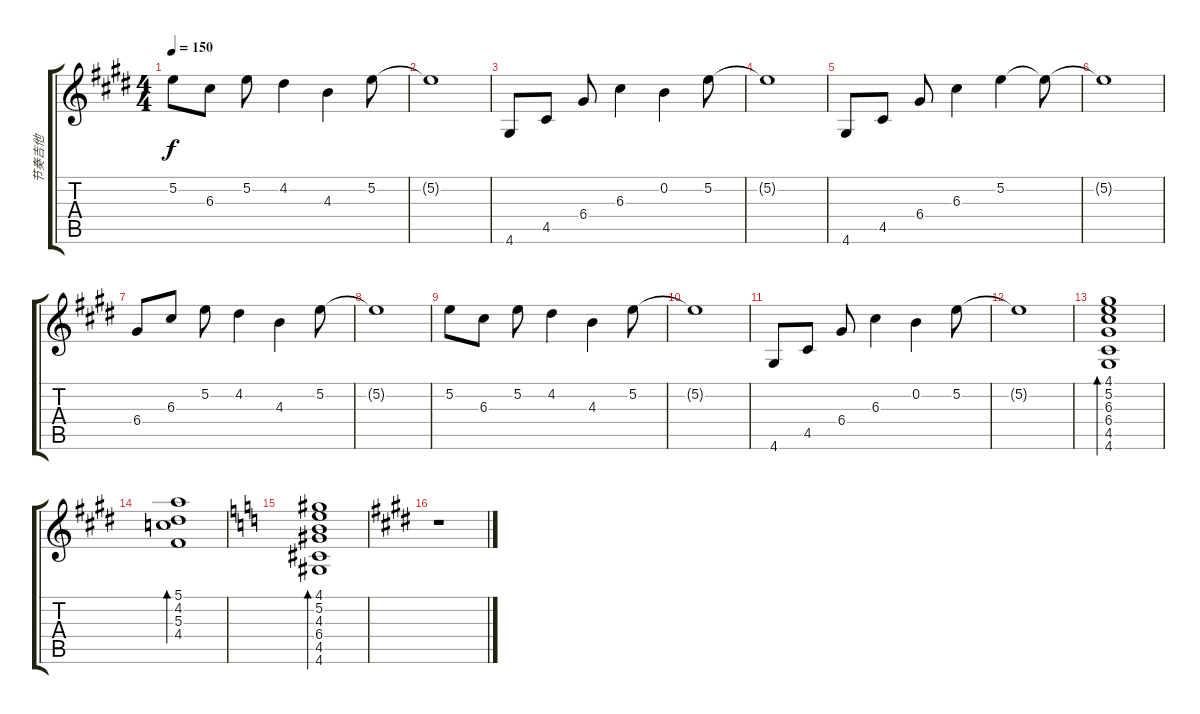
\track ("节奏吉他" "节奏吉他") {instrument electricguitarclean}
\staff {score tabs}
\tuning (E4 B3 G3 D3 A2 E2) {hide}
\ts (4 4)
\tempo 150
\clef g2
\ks e
5.2.8{dy f} 6.3.8 5.2.8 4.2.4 4.3.4 5.2.8 |
5.2{t}.1 |
4.6.8 4.5.8 6.4.8 6.3.4 0.2.4 5.2.8 |
5.2{t}.1 |
4.6.8 4.5.8 6.4.8 6.3.4 5.2.4 5.2{t}.8 |
5.2{t}.1 |
6.4.8 6.3.8 5.2.8 4.2.4 4.3.4 5.2.8 |
5.2{t}.1 |
5.2.8 6.3.8 5.2.8 4.2.4 4.3.4 5.2.8 |
5.2{t}.1 |
4.6.8 4.5.8 6.4.8 6.3.4 0.2.4 5.2.8 |
5.2{t}.1 |
(4.1 5.2 6.3 6.4 4.5 4.6).1{bd 240} |
(5.1 4.2 5.3 4.4).1{bd 60} |
\ks c
(4.1 5.2 4.3 6.4 4.5 4.6).1{bd 60} |
\ks e
r.1
